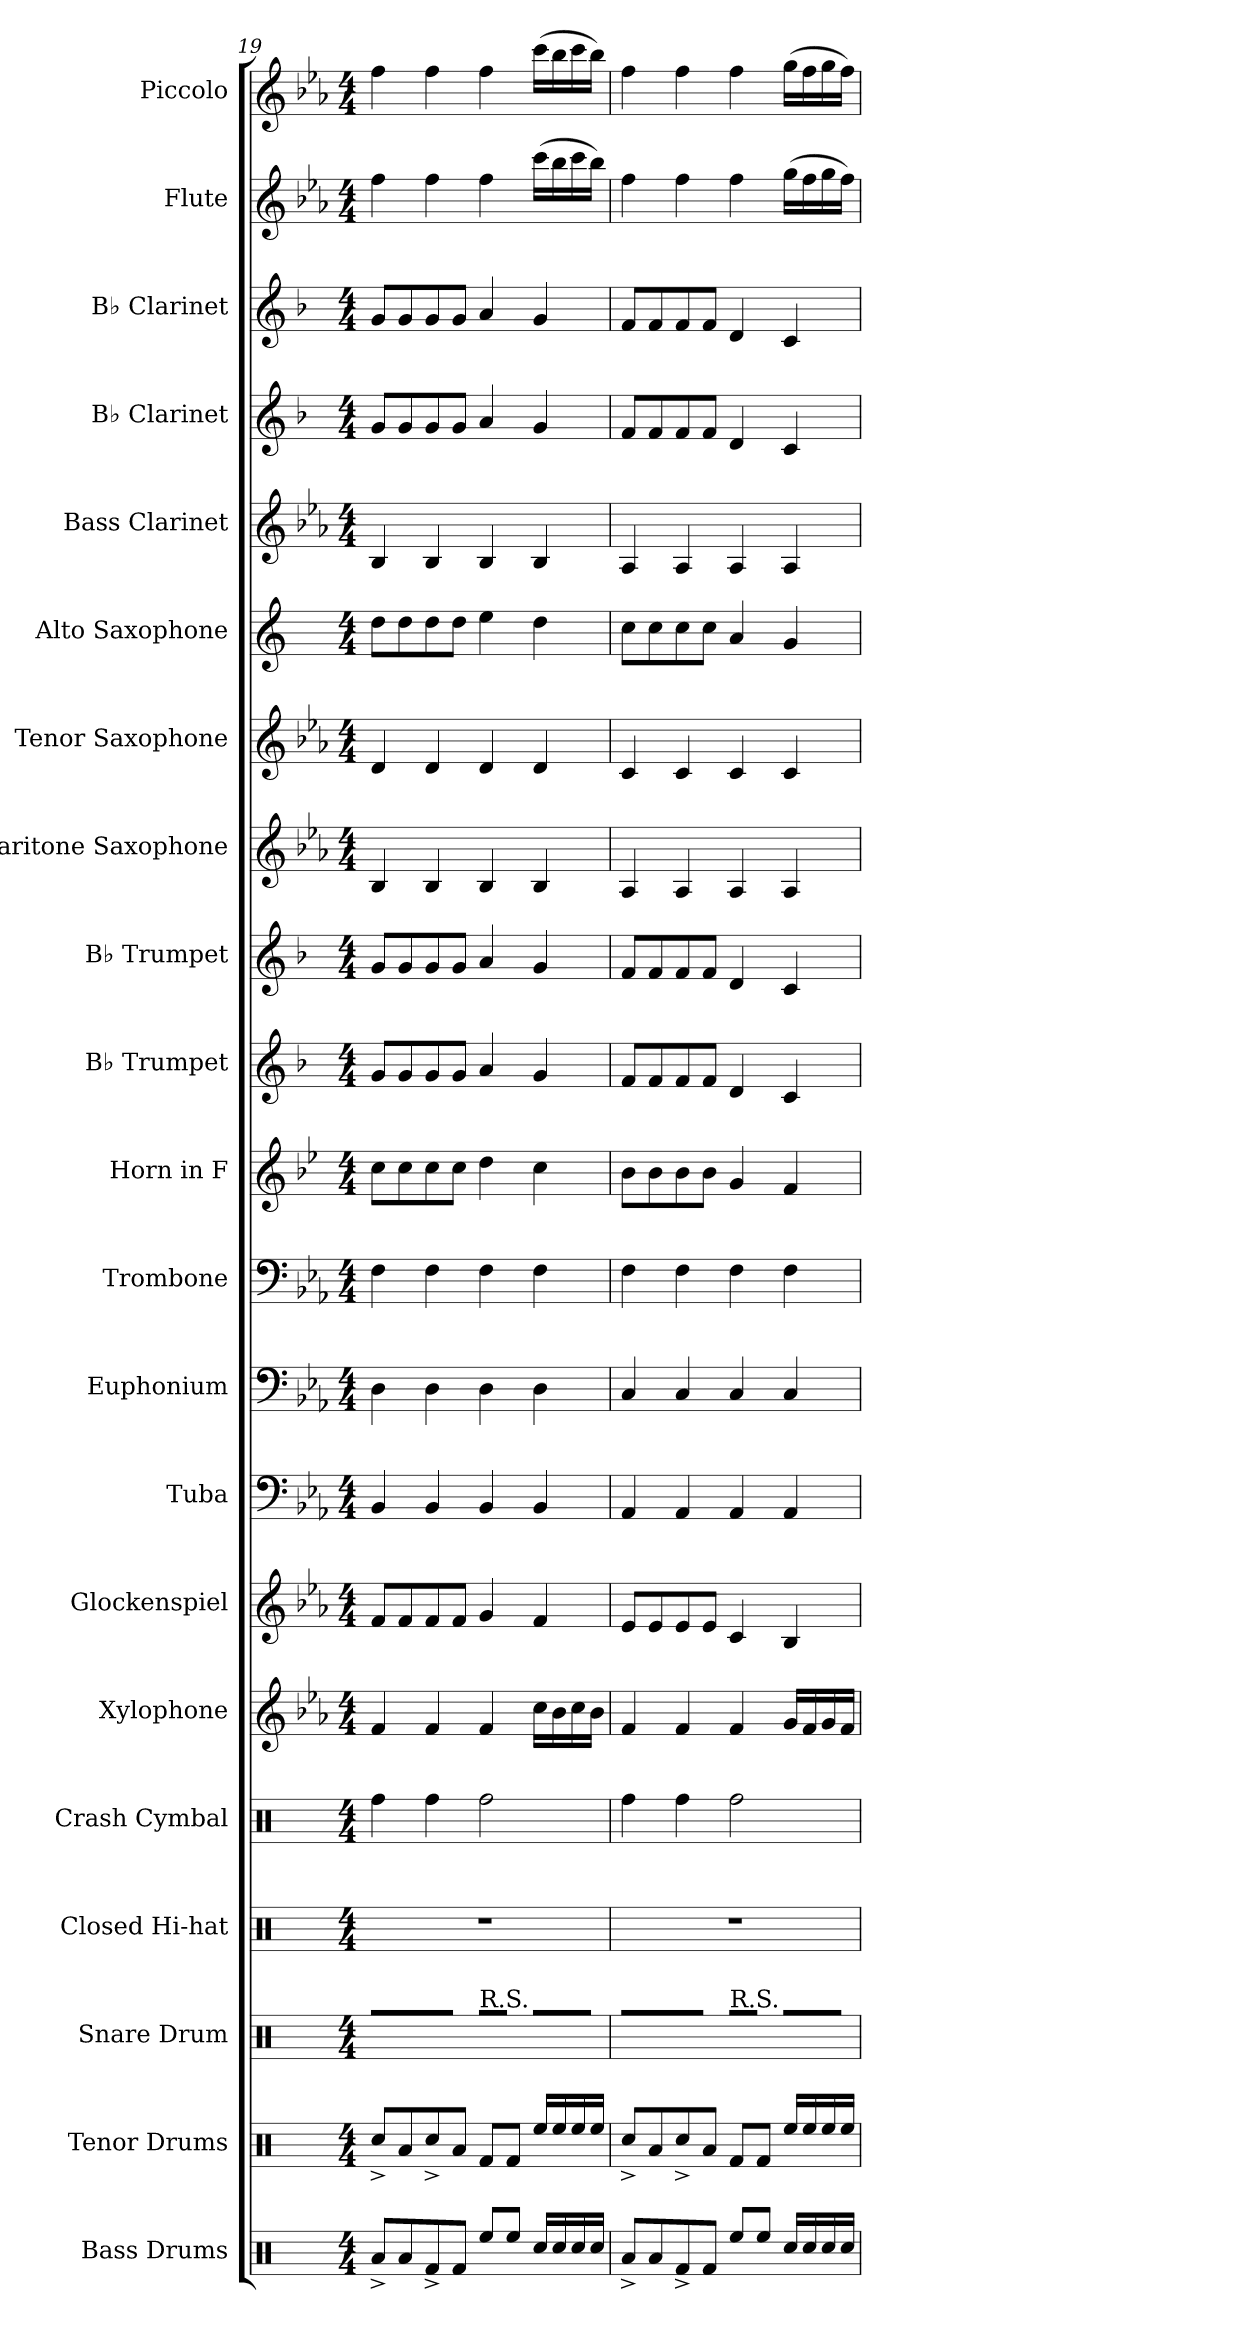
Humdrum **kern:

**kern	**kern	**kern	**kern	**kern	**kern	**kern	**kern	**kern	**kern	**kern	**kern	**kern	**kern	**kern	**kern	**kern	**kern	**kern	**kern	**kern
*part21	*part20	*part19	*part18	*part17	*part16	*part15	*part14	*part13	*part12	*part11	*part10	*part9	*part8	*part7	*part6	*part5	*part4	*part3	*part2	*part1
*staff21	*staff20	*staff19	*staff18	*staff17	*staff16	*staff15	*staff14	*staff13	*staff12	*staff11	*staff10	*staff9	*staff8	*staff7	*staff6	*staff5	*staff4	*staff3	*staff2	*staff1
*I"Bass Drums	*I"Tenor Drums	*I"Snare Drum	*I"Closed Hi-hat	*I"Crash Cymbal	*I"Xylophone	*I"Glockenspiel	*I"Tuba	*I"Euphonium	*I"Trombone	*I"Horn in F	*I"B♭ Trumpet	*I"B♭ Trumpet	*I"Baritone Saxophone	*I"Tenor Saxophone	*I"Alto Saxophone	*I"Bass Clarinet	*I"B♭ Clarinet	*I"B♭ Clarinet	*I"Flute	*I"Piccolo
*I'B.D.	*I'T.D.	*I'S.D.	*I'Hi-hat	*I'Cr. Cym.	*I'Xyl.	*I'Glk.	*I'Tba.	*I'Euph.	*I'Tbn.	*	*I'B♭ Tpt.	*I'B♭ Tpt.	*I'Bar. Sax.	*I'T. Sax.	*I'A. Sax.	*I'B. Cl.	*I'B♭ Cl.	*I'B♭ Cl.	*I'Fl.	*I'Picc.
*clefX	*clefX	*clefX	*clefX	*clefX	*clefG2	*clefG2	*clefF4	*clefF4	*clefF4	*clefG2	*clefG2	*clefG2	*clefG2	*clefG2	*clefG2	*clefG2	*clefG2	*clefG2	*clefG2	*clefG2
*	*	*	*	*	*ITrd-7c-12	*ITrd-14c-24	*	*	*	*ITrd4c7	*ITrd1c2	*ITrd1c2	*ITrd12c21	*ITrd8c14	*ITrd5c9	*ITrd8c14	*ITrd1c2	*ITrd1c2	*	*ITrd-7c-12
*k[]	*k[]	*k[]	*k[]	*k[]	*k[b-e-a-]	*k[b-e-a-]	*k[b-e-a-]	*k[b-e-a-]	*k[b-e-a-]	*k[b-e-a-]	*k[b-e-a-]	*k[b-e-a-]	*k[b-e-a-]	*k[b-e-a-]	*k[b-e-a-]	*k[b-e-a-]	*k[b-e-a-]	*k[b-e-a-]	*k[b-e-a-]	*k[b-e-a-]
*M4/4	*M4/4	*M4/4	*M4/4	*M4/4	*M4/4	*M4/4	*M4/4	*M4/4	*M4/4	*M4/4	*M4/4	*M4/4	*M4/4	*M4/4	*M4/4	*M4/4	*M4/4	*M4/4	*M4/4	*M4/4
=19	=19	=19	=19	=19	=19	=19	=19	=19	=19	=19	=19	=19	=19	=19	=19	=19	=19	=19	=19	=19
8Ra^/L	8Rcc^/L	8R^/L	1r	4Rff\	4ff/	8fff/L	4BB-/	4D\	4F\	8f\L	8f/L	8f/L	4BB-/	4D/	8f\L	4BB-/	8f/L	8f/L	4ff\	4fff\
8Ra/	8Ra/	8R/	.	.	.	8fff/	.	.	.	8f\	8f/	8f/	.	.	8f\	.	8f/	8f/	.	.
8Rf^/	8Rcc^/	8R^/	.	4Rff\	4ff/	8fff/	4BB-/	4D\	4F\	8f\	8f/	8f/	4BB-/	4D/	8f\	4BB-/	8f/	8f/	4ff\	4fff\
8Rf/J	8Ra/J	8R/J	.	.	.	8fff/J	.	.	.	8f\J	8f/J	8f/J	.	.	8f\J	.	8f/J	8f/J	.	.
!	!	!LO:TX:a:t=R.S.	!	!	!	!	!	!	!	!	!	!	!	!	!	!	!	!	!	!
8Ree/L	8Rf/L	8R^^/L	.	2Rff\	4ff/	4ggg/	4BB-/	4D\	4F\	4g\	4g/	4g/	4BB-/	4D/	4g\	4BB-/	4g/	4g/	4ff\	4fff\
8Ree/J	8Rf/J	8R^^/J	.	.	.	.	.	.	.	.	.	.	.	.	.	.	.	.	.	.
16Rcc/LL	16Ree/LL	16R/LL	.	.	16ccc\LL	4fff/	4BB-/	4D\	4F\	4f\	4f/	4f/	4BB-/	4D/	4f\	4BB-/	4f/	4f/	(16ccc\LL	(16cccc\LL
16Rcc/	16Ree/	16R/	.	.	16bb-\	.	.	.	.	.	.	.	.	.	.	.	.	.	16bb-\	16bbb-\
16Rcc/	16Ree/	16R/	.	.	16ccc\	.	.	.	.	.	.	.	.	.	.	.	.	.	16ccc\	16cccc\
16Rcc/JJ	16Ree/JJ	16R/JJ	.	.	16bb-\JJ	.	.	.	.	.	.	.	.	.	.	.	.	.	16bb-\JJ)	16bbb-\JJ)
=20	=20	=20	=20	=20	=20	=20	=20	=20	=20	=20	=20	=20	=20	=20	=20	=20	=20	=20	=20	=20
8Ra^/L	8Rcc^/L	8R^/L	1r	4Rff\	4ff/	8eee-/L	4AA-/	4C/	4F\	8e-\L	8e-/L	8e-/L	4AA-/	4C/	8e-\L	4AA-/	8e-/L	8e-/L	4ff\	4fff\
8Ra/	8Ra/	8R/	.	.	.	8eee-/	.	.	.	8e-\	8e-/	8e-/	.	.	8e-\	.	8e-/	8e-/	.	.
8Rf^/	8Rcc^/	8R^/	.	4Rff\	4ff/	8eee-/	4AA-/	4C/	4F\	8e-\	8e-/	8e-/	4AA-/	4C/	8e-\	4AA-/	8e-/	8e-/	4ff\	4fff\
8Rf/J	8Ra/J	8R/J	.	.	.	8eee-/J	.	.	.	8e-\J	8e-/J	8e-/J	.	.	8e-\J	.	8e-/J	8e-/J	.	.
!	!	!LO:TX:a:t=R.S.	!	!	!	!	!	!	!	!	!	!	!	!	!	!	!	!	!	!
8Ree/L	8Rf/L	8R^^/L	.	2Rff\	4ff/	4ccc/	4AA-/	4C/	4F\	4c/	4c/	4c/	4AA-/	4C/	4c/	4AA-/	4c/	4c/	4ff\	4fff\
8Ree/J	8Rf/J	8R^^/J	.	.	.	.	.	.	.	.	.	.	.	.	.	.	.	.	.	.
16Rcc/LL	16Ree/LL	16R/LL	.	.	16gg/LL	4bb-/	4AA-/	4C/	4F\	4B-/	4B-/	4B-/	4AA-/	4C/	4B-/	4AA-/	4B-/	4B-/	(16gg\LL	(16ggg\LL
16Rcc/	16Ree/	16R/	.	.	16ff/	.	.	.	.	.	.	.	.	.	.	.	.	.	16ff\	16fff\
16Rcc/	16Ree/	16R/	.	.	16gg/	.	.	.	.	.	.	.	.	.	.	.	.	.	16gg\	16ggg\
16Rcc/JJ	16Ree/JJ	16R/JJ	.	.	16ff/JJ	.	.	.	.	.	.	.	.	.	.	.	.	.	16ff\JJ)	16fff\JJ)
=	=	=	=	=	=	=	=	=	=	=	=	=	=	=	=	=	=	=	=	=
*-	*-	*-	*-	*-	*-	*-	*-	*-	*-	*-	*-	*-	*-	*-	*-	*-	*-	*-	*-	*-
